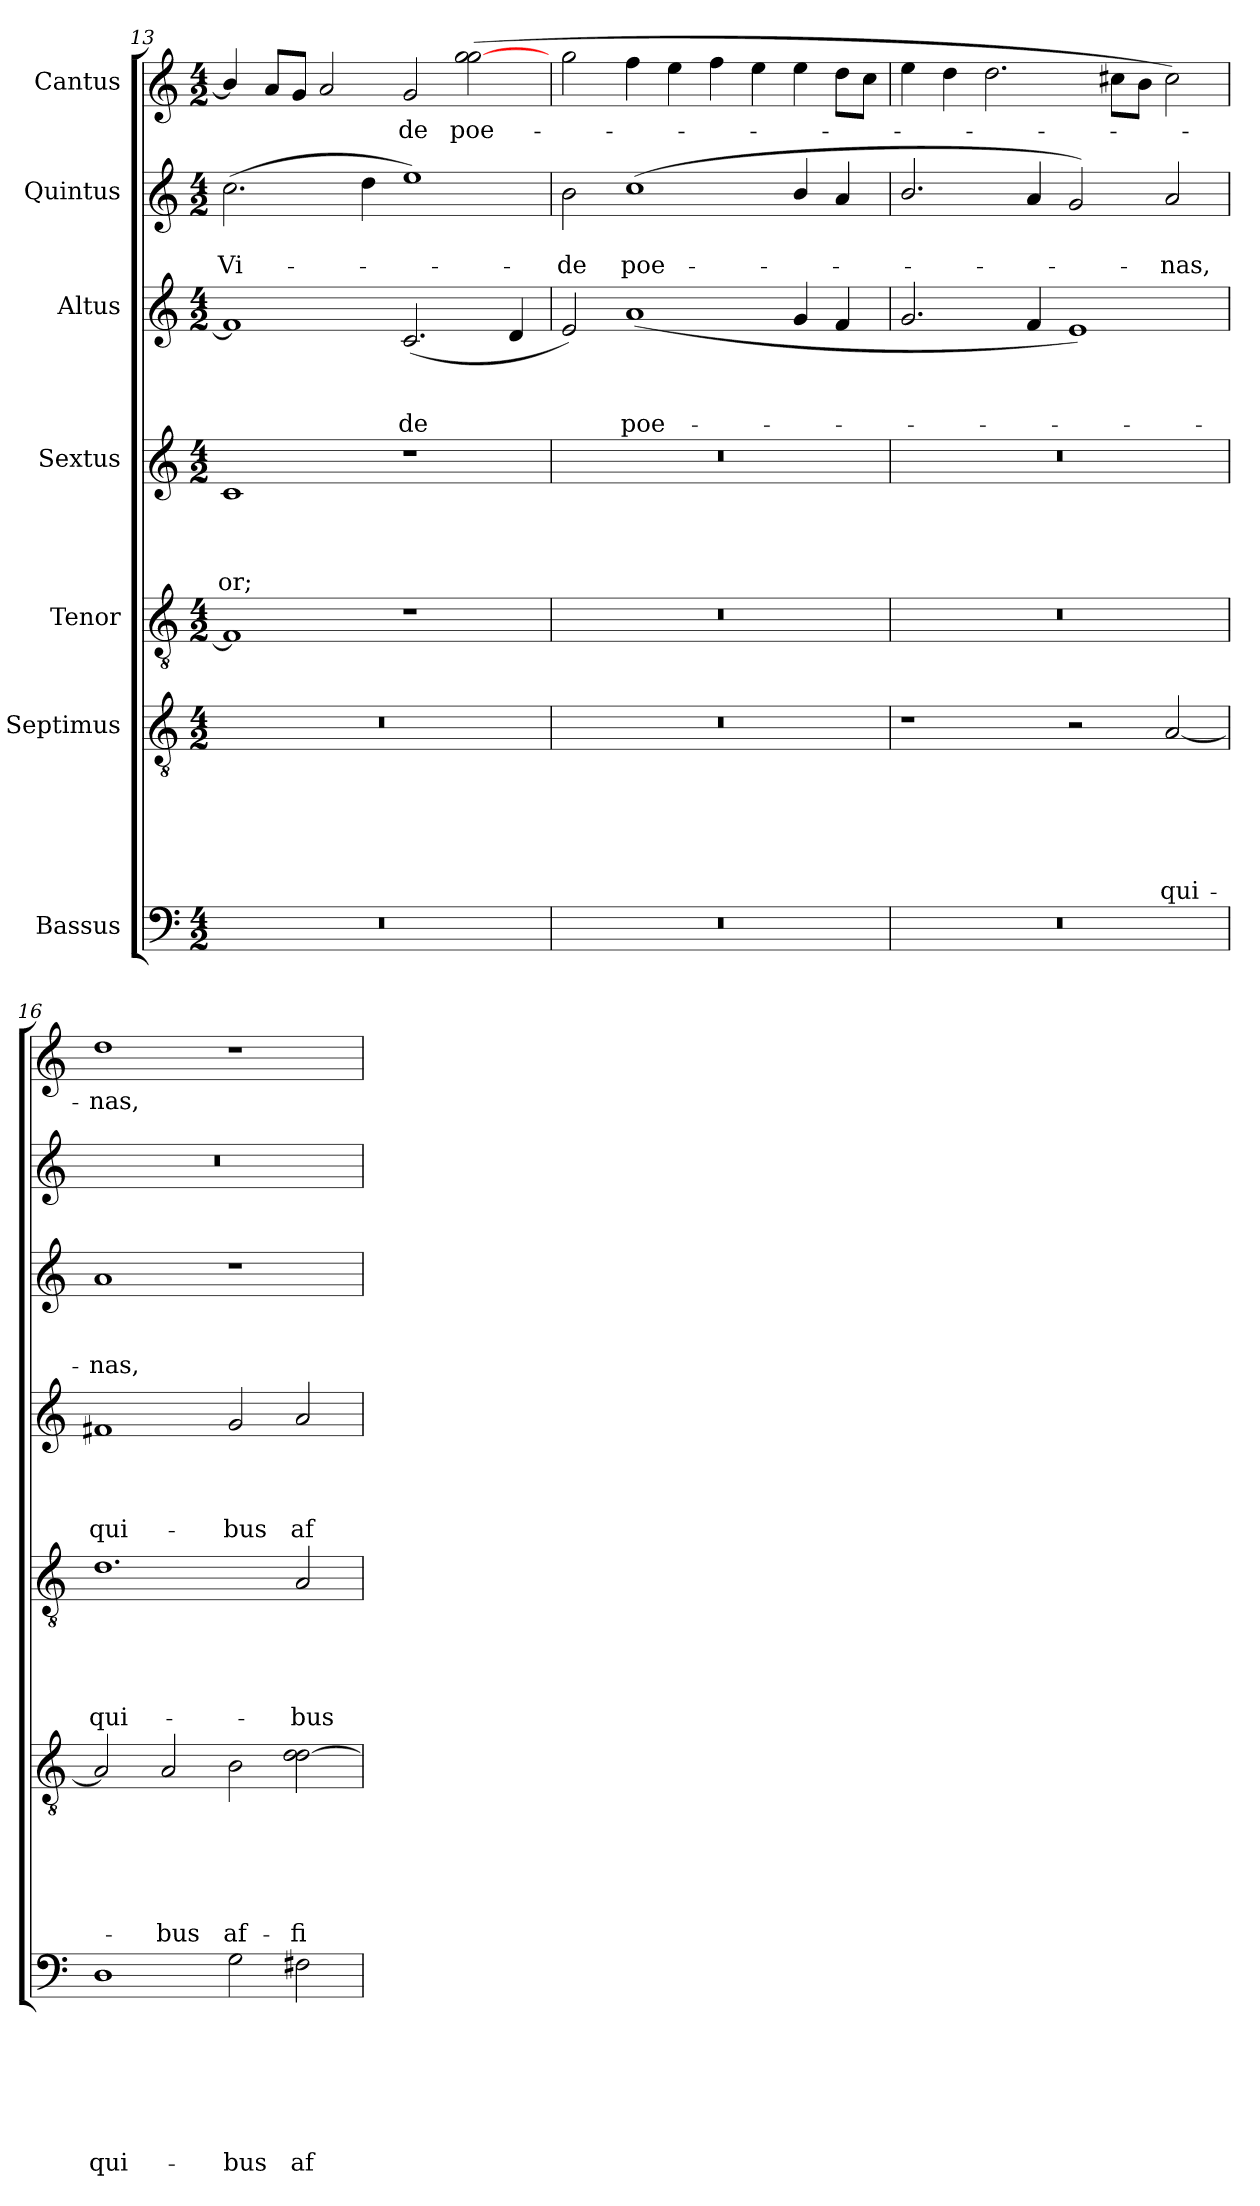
**kern	**text	**text	**text	**text	**text	**text	**text	**kern	**text	**text	**text	**text	**text	**text	**kern	**text	**text	**text	**text	**text	**kern	**text	**text	**text	**text	**kern	**text	**text	**text	**kern	**text	**text	**kern	**text
*part7	*part7	*part7	*part7	*part7	*part7	*part7	*part7	*part6	*part6	*part6	*part6	*part6	*part6	*part6	*part5	*part5	*part5	*part5	*part5	*part5	*part4	*part4	*part4	*part4	*part4	*part3	*part3	*part3	*part3	*part2	*part2	*part2	*part1	*part1
*staff7	*staff7	*staff7	*staff7	*staff7	*staff7	*staff7	*staff7	*staff6	*staff6	*staff6	*staff6	*staff6	*staff6	*staff6	*staff5	*staff5	*staff5	*staff5	*staff5	*staff5	*staff4	*staff4	*staff4	*staff4	*staff4	*staff3	*staff3	*staff3	*staff3	*staff2	*staff2	*staff2	*staff1	*staff1
*I"Bassus	*	*	*	*	*	*	*	*I"Septimus	*	*	*	*	*	*	*I"Tenor	*	*	*	*	*	*I"Sextus	*	*	*	*	*I"Altus	*	*	*	*I"Quintus	*	*	*I"Cantus	*
!!LO:PB:g=z
*clefF4	*	*	*	*	*	*	*	*clefGv2	*	*	*	*	*	*	*clefGv2	*	*	*	*	*	*clefG2	*	*	*	*	*clefG2	*	*	*	*clefG2	*	*	*clefG2	*
*k[]	*	*	*	*	*	*	*	*k[]	*	*	*	*	*	*	*k[]	*	*	*	*	*	*k[]	*	*	*	*	*k[]	*	*	*	*k[]	*	*	*k[]	*
*C:	*	*	*	*	*	*	*	*C:	*	*	*	*	*	*	*C:	*	*	*	*	*	*C:	*	*	*	*	*C:	*	*	*	*C:	*	*	*C:	*
*M4/2	*	*	*	*	*	*	*	*M4/2	*	*	*	*	*	*	*M4/2	*	*	*	*	*	*M4/2	*	*	*	*	*M4/2	*	*	*	*M4/2	*	*	*M4/2	*
=13	=13	=13	=13	=13	=13	=13	=13	=13	=13	=13	=13	=13	=13	=13	=13	=13	=13	=13	=13	=13	=13	=13	=13	=13	=13	=13	=13	=13	=13	=13	=13	=13	=13	=13
!	!	!	!	!	!	!	!	!	!	!	!	!	!	!	!	!	!	!	!	!	!	!	!	!	!LO:LY:b	!	!	!	!	!	!	!LO:LY:b	!	!
0r	.	.	.	.	.	.	.	0r	.	.	.	.	.	.	1F]	.	.	.	.	.	1c	.	.	.	-or;	1f]	.	.	.	(>2.cc\	.	Vi-	4b-/]	.
.	.	.	.	.	.	.	.	.	.	.	.	.	.	.	.	.	.	.	.	.	.	.	.	.	.	.	.	.	.	.	.	.	8a/L	.
.	.	.	.	.	.	.	.	.	.	.	.	.	.	.	.	.	.	.	.	.	.	.	.	.	.	.	.	.	.	.	.	.	8g/J	.
.	.	.	.	.	.	.	.	.	.	.	.	.	.	.	.	.	.	.	.	.	.	.	.	.	.	.	.	.	.	.	.	.	2a/	.
.	.	.	.	.	.	.	.	.	.	.	.	.	.	.	.	.	.	.	.	.	.	.	.	.	.	.	.	.	.	4dd\	.	.	.	.
!	!	!	!	!	!	!	!	!	!	!	!	!	!	!	!	!	!	!	!	!	!	!	!	!	!	!	!	!	!LO:LY:b	!	!	!	!	!LO:LY:b
.	.	.	.	.	.	.	.	.	.	.	.	.	.	.	1r	.	.	.	.	.	1r	.	.	.	.	(<2.c/	.	.	-de	1ee)	.	.	2g/	-de
!	!	!	!	!	!	!	!	!	!	!	!	!	!	!	!	!	!	!	!	!	!	!	!	!	!	!	!	!	!	!	!	!	!	!LO:LY:b
.	.	.	.	.	.	.	.	.	.	.	.	.	.	.	.	.	.	.	.	.	.	.	.	.	.	.	.	.	.	.	.	.	(>2gg\ [>2gg\	poe-
.	.	.	.	.	.	.	.	.	.	.	.	.	.	.	.	.	.	.	.	.	.	.	.	.	.	4d/	.	.	.	.	.	.	.	.
=14	=14	=14	=14	=14	=14	=14	=14	=14	=14	=14	=14	=14	=14	=14	=14	=14	=14	=14	=14	=14	=14	=14	=14	=14	=14	=14	=14	=14	=14	=14	=14	=14	=14	=14
!	!	!	!	!	!	!	!	!	!	!	!	!	!	!	!	!	!	!	!	!	!	!	!	!	!	!	!	!	!	!	!	!LO:LY:b	!	!
0r	.	.	.	.	.	.	.	0r	.	.	.	.	.	.	0r	.	.	.	.	.	0r	.	.	.	.	2e/)	.	.	.	2b\	.	-de	2gg\	.
!	!	!	!	!	!	!	!	!	!	!	!	!	!	!	!	!	!	!	!	!	!	!	!	!	!	!	!	!	!LO:LY:b	!	!	!LO:LY:b	!	!
.	.	.	.	.	.	.	.	.	.	.	.	.	.	.	.	.	.	.	.	.	.	.	.	.	.	(<1a	.	.	poe-	(<1cc	.	poe-	4ff\	.
.	.	.	.	.	.	.	.	.	.	.	.	.	.	.	.	.	.	.	.	.	.	.	.	.	.	.	.	.	.	.	.	.	4ee\	.
.	.	.	.	.	.	.	.	.	.	.	.	.	.	.	.	.	.	.	.	.	.	.	.	.	.	.	.	.	.	.	.	.	4ff\	.
.	.	.	.	.	.	.	.	.	.	.	.	.	.	.	.	.	.	.	.	.	.	.	.	.	.	.	.	.	.	.	.	.	4ee\	.
.	.	.	.	.	.	.	.	.	.	.	.	.	.	.	.	.	.	.	.	.	.	.	.	.	.	4g/	.	.	.	4b/	.	.	4ee\	.
.	.	.	.	.	.	.	.	.	.	.	.	.	.	.	.	.	.	.	.	.	.	.	.	.	.	4f/	.	.	.	4a/	.	.	8dd\L	.
.	.	.	.	.	.	.	.	.	.	.	.	.	.	.	.	.	.	.	.	.	.	.	.	.	.	.	.	.	.	.	.	.	8cc\J	.
=15	=15	=15	=15	=15	=15	=15	=15	=15	=15	=15	=15	=15	=15	=15	=15	=15	=15	=15	=15	=15	=15	=15	=15	=15	=15	=15	=15	=15	=15	=15	=15	=15	=15	=15
0r	.	.	.	.	.	.	.	1r	.	.	.	.	.	.	0r	.	.	.	.	.	0r	.	.	.	.	2.g/	.	.	.	2.b/	.	.	4ee\	.
.	.	.	.	.	.	.	.	.	.	.	.	.	.	.	.	.	.	.	.	.	.	.	.	.	.	.	.	.	.	.	.	.	4dd\	.
.	.	.	.	.	.	.	.	.	.	.	.	.	.	.	.	.	.	.	.	.	.	.	.	.	.	.	.	.	.	.	.	.	2.dd\	.
.	.	.	.	.	.	.	.	.	.	.	.	.	.	.	.	.	.	.	.	.	.	.	.	.	.	4f/	.	.	.	4a/	.	.	.	.
.	.	.	.	.	.	.	.	2r	.	.	.	.	.	.	.	.	.	.	.	.	.	.	.	.	.	1e)	.	.	.	2g/)	.	.	.	.
.	.	.	.	.	.	.	.	.	.	.	.	.	.	.	.	.	.	.	.	.	.	.	.	.	.	.	.	.	.	.	.	.	8cc#X\L	.
.	.	.	.	.	.	.	.	.	.	.	.	.	.	.	.	.	.	.	.	.	.	.	.	.	.	.	.	.	.	.	.	.	8b\J	.
!	!	!	!	!	!	!	!	!	!	!	!	!	!	!LO:LY:b	!	!	!	!	!	!	!	!	!	!	!	!	!	!	!	!	!	!LO:LY:b	!	!
.	.	.	.	.	.	.	.	[<2A/	.	.	.	.	.	qui-	.	.	.	.	.	.	.	.	.	.	.	.	.	.	.	2a/	.	-nas,	2cc#\)	.
=16	=16	=16	=16	=16	=16	=16	=16	=16	=16	=16	=16	=16	=16	=16	=16	=16	=16	=16	=16	=16	=16	=16	=16	=16	=16	=16	=16	=16	=16	=16	=16	=16	=16	=16
!	!	!	!	!	!	!	!LO:LY:b	!	!	!	!	!	!	!	!	!	!	!	!	!LO:LY:b	!	!	!	!	!LO:LY:b	!	!	!	!LO:LY:b	!	!	!	!	!LO:LY:b
1D	.	.	.	.	.	.	qui-	2A/]	.	.	.	.	.	.	1.d	.	.	.	.	qui-	1f#X	.	.	.	qui-	1a	.	.	-nas,	0r	.	.	1dd	-nas,
!	!	!	!	!	!	!	!	!	!	!	!	!	!	!LO:LY:b	!	!	!	!	!	!	!	!	!	!	!	!	!	!	!	!	!	!	!	!
.	.	.	.	.	.	.	.	2A/	.	.	.	.	.	-bus	.	.	.	.	.	.	.	.	.	.	.	.	.	.	.	.	.	.	.	.
!	!	!	!	!	!	!	!LO:LY:b	!	!	!	!	!	!	!LO:LY:b	!	!	!	!	!	!	!	!	!	!	!LO:LY:b	!	!	!	!	!	!	!	!	!
2G\	.	.	.	.	.	.	-bus	2B\	.	.	.	.	.	af-	.	.	.	.	.	.	2g/	.	.	.	-bus	1r	.	.	.	.	.	.	1r	.
!	!	!	!	!	!	!	!LO:LY:b	!	!	!	!	!	!	!LO:LY:b	!	!	!	!	!	!LO:LY:b	!	!	!	!	!LO:LY:b	!	!	!	!	!	!	!	!	!
2F#X\	.	.	.	.	.	.	af-	2d\ [>2d\	.	.	.	.	.	-fi-	2A/	.	.	.	.	-bus	2a/	.	.	.	af-	.	.	.	.	.	.	.	.	.
=	=	=	=	=	=	=	=	=	=	=	=	=	=	=	=	=	=	=	=	=	=	=	=	=	=	=	=	=	=	=	=	=	=	=
*-	*-	*-	*-	*-	*-	*-	*-	*-	*-	*-	*-	*-	*-	*-	*-	*-	*-	*-	*-	*-	*-	*-	*-	*-	*-	*-	*-	*-	*-	*-	*-	*-	*-	*-
